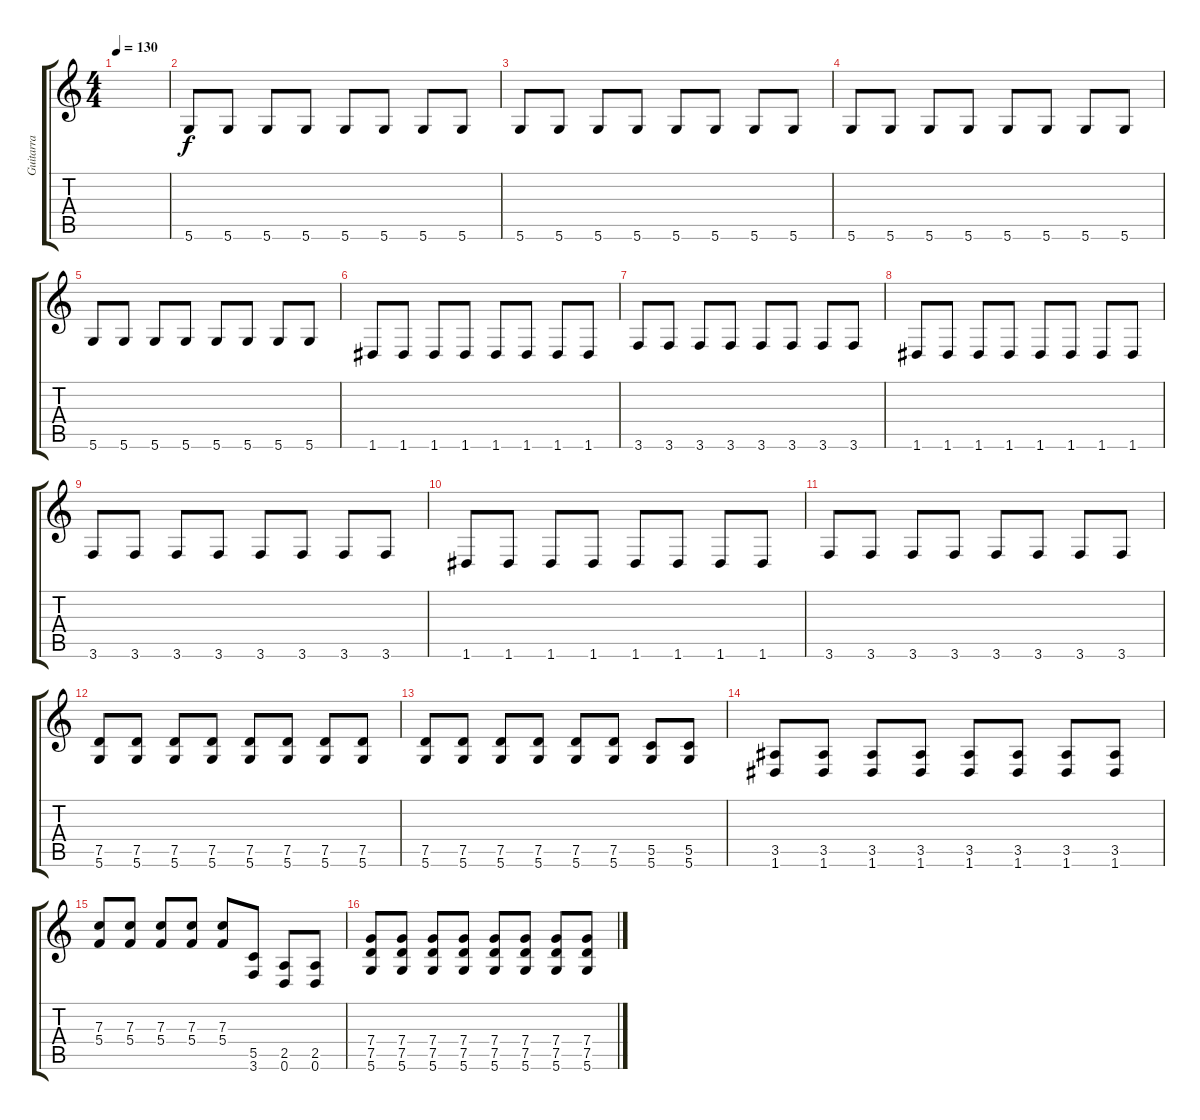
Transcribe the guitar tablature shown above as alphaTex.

\track ("Guitarra" "Guitarra") {instrument distortionguitar}
\staff {score tabs}
\tuning (D4 A3 F3 C3 G2 D2) {hide}
\ts (4 4)
\tempo 130
\clef g2
\ks c
|
5.6.8{instrument electricguitarmuted} 5.6.8 5.6.8 5.6.8 5.6.8 5.6.8 5.6.8 5.6.8 |
5.6.8 5.6.8 5.6.8 5.6.8 5.6.8 5.6.8 5.6.8 5.6.8 |
5.6.8 5.6.8 5.6.8 5.6.8 5.6.8 5.6.8 5.6.8 5.6.8 |
5.6.8 5.6.8 5.6.8 5.6.8 5.6.8 5.6.8 5.6.8 5.6.8 |
1.6.8 1.6.8 1.6.8 1.6.8 1.6.8 1.6.8 1.6.8 1.6.8 |
3.6.8 3.6.8 3.6.8 3.6.8 3.6.8 3.6.8 3.6.8 3.6.8 |
1.6.8 1.6.8 1.6.8 1.6.8 1.6.8 1.6.8 1.6.8 1.6.8 |
3.6.8 3.6.8 3.6.8 3.6.8 3.6.8 3.6.8 3.6.8 3.6.8 |
1.6.8 1.6.8 1.6.8 1.6.8 1.6.8 1.6.8 1.6.8 1.6.8 |
3.6.8 3.6.8 3.6.8 3.6.8 3.6.8 3.6.8 3.6.8 3.6.8 |
(7.5 5.6).8{volume 14 instrument distortionguitar} (7.5 5.6).8 (7.5 5.6).8 (7.5 5.6).8 (7.5 5.6).8 (7.5 5.6).8 (7.5 5.6).8 (7.5 5.6).8 |
(7.5 5.6).8 (7.5 5.6).8 (7.5 5.6).8 (7.5 5.6).8 (7.5 5.6).8 (7.5 5.6).8 (5.5 5.6).8 (5.5 5.6).8 |
(3.5 1.6).8 (3.5 1.6).8 (3.5 1.6).8 (3.5 1.6).8 (3.5 1.6).8 (3.5 1.6).8 (3.5 1.6).8 (3.5 1.6).8 |
(7.3 5.4).8 (7.3 5.4).8 (7.3 5.4).8 (7.3 5.4).8 (7.3 5.4).8 (5.5 3.6).8 (2.5 0.6).8 (2.5 0.6).8 |
(7.4 7.5 5.6).8 (7.4 7.5 5.6).8 (7.4 7.5 5.6).8 (7.4 7.5 5.6).8 (7.4 7.5 5.6).8 (7.4 7.5 5.6).8 (7.4 7.5 5.6).8 (7.4 7.5 5.6).8
